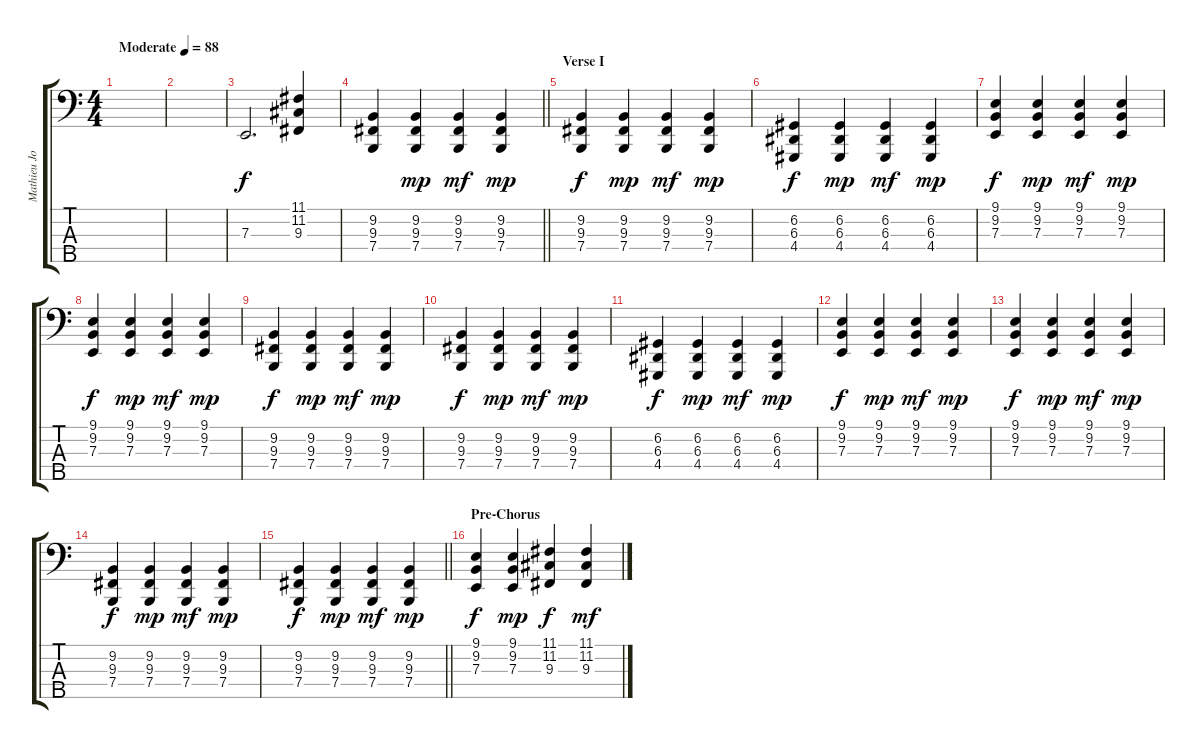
\track ("Mathieu Joly" "Mathieu Jo") {instrument acousticgrandpiano}
\staff {score tabs}
\tuning (G2 D2 A1 E1 B0) {hide}
\ts (4 4)
\tempo (88 "Moderate")
\clef f4
\ks c
|
|
7.3.2{d} (11.1 11.2 9.3).4 |
\barLineRight lightlight
(9.2 9.3 7.4).4 (9.2 9.3 7.4).4{dy mp} (9.2 9.3 7.4).4{dy mf} (9.2 9.3 7.4).4{dy mp} |
\section ("" "Verse I")
(9.2 9.3 7.4).4{dy f} (9.2 9.3 7.4).4{dy mp} (9.2 9.3 7.4).4{dy mf} (9.2 9.3 7.4).4{dy mp} |
(6.2 6.3 4.4).4{dy f} (6.2 6.3 4.4).4{dy mp} (6.2 6.3 4.4).4{dy mf} (6.2 6.3 4.4).4{dy mp} |
(9.1 9.2 7.3).4{dy f} (9.1 9.2 7.3).4{dy mp} (9.1 9.2 7.3).4{dy mf} (9.1 9.2 7.3).4{dy mp} |
(9.1 9.2 7.3).4{dy f} (9.1 9.2 7.3).4{dy mp} (9.1 9.2 7.3).4{dy mf} (9.1 9.2 7.3).4{dy mp} |
(9.2 9.3 7.4).4{dy f} (9.2 9.3 7.4).4{dy mp} (9.2 9.3 7.4).4{dy mf} (9.2 9.3 7.4).4{dy mp} |
(9.2 9.3 7.4).4{dy f} (9.2 9.3 7.4).4{dy mp} (9.2 9.3 7.4).4{dy mf} (9.2 9.3 7.4).4{dy mp} |
(6.2 6.3 4.4).4{dy f} (6.2 6.3 4.4).4{dy mp} (6.2 6.3 4.4).4{dy mf} (6.2 6.3 4.4).4{dy mp} |
(9.1 9.2 7.3).4{dy f} (9.1 9.2 7.3).4{dy mp} (9.1 9.2 7.3).4{dy mf} (9.1 9.2 7.3).4{dy mp} |
(9.1 9.2 7.3).4{dy f} (9.1 9.2 7.3).4{dy mp} (9.1 9.2 7.3).4{dy mf} (9.1 9.2 7.3).4{dy mp} |
(9.2 9.3 7.4).4{dy f} (9.2 9.3 7.4).4{dy mp} (9.2 9.3 7.4).4{dy mf} (9.2 9.3 7.4).4{dy mp} |
\barLineRight lightlight
(9.2 9.3 7.4).4{dy f} (9.2 9.3 7.4).4{dy mp} (9.2 9.3 7.4).4{dy mf} (9.2 9.3 7.4).4{dy mp} |
\section ("" "Pre-Chorus")
(9.1 9.2 7.3).4{dy f} (9.1 9.2 7.3).4{dy mp} (11.1 11.2 9.3).4{dy f} (11.1 11.2 9.3).4{dy mf}
